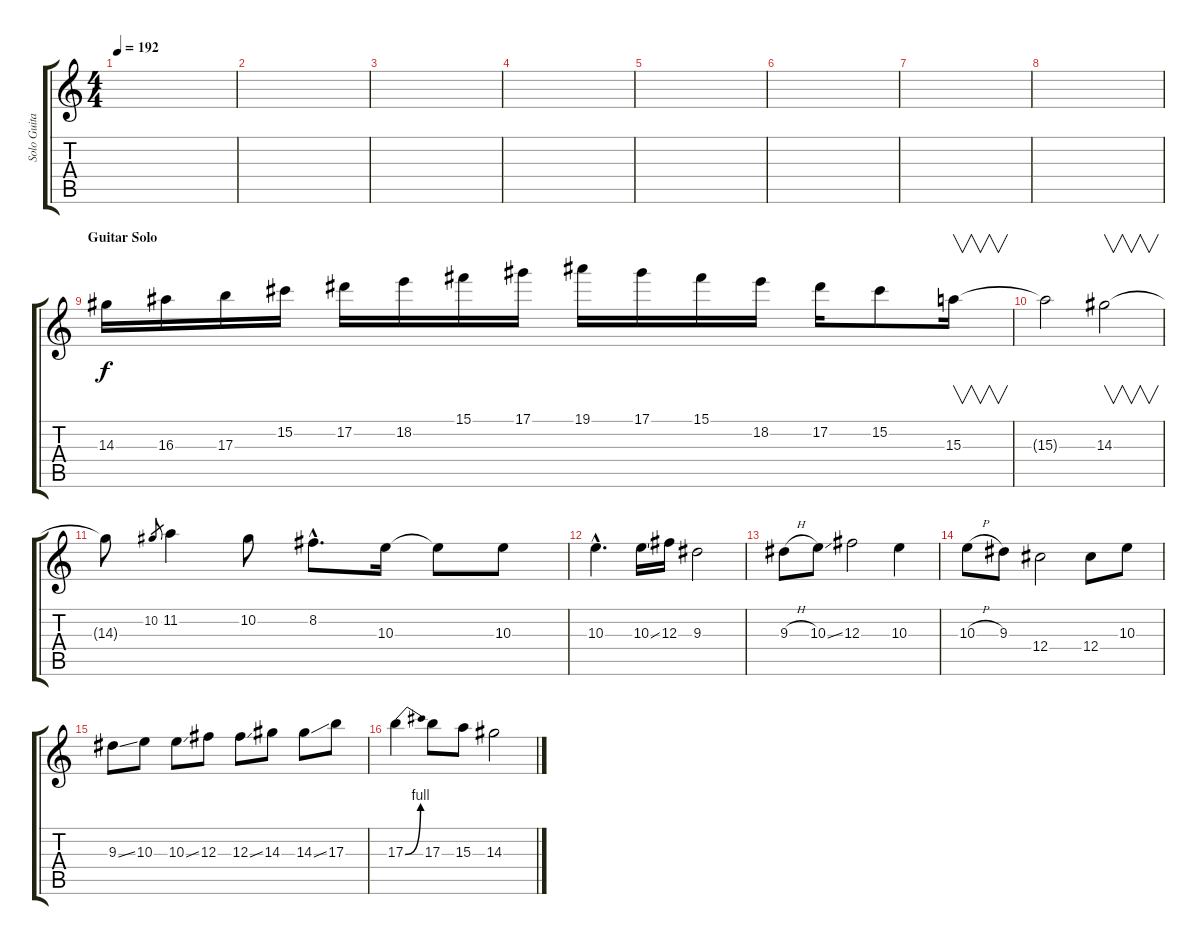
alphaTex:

\track ("Solo Guitar" "Solo Guita") {instrument distortionguitar}
\staff {score tabs}
\tuning (Eb4 Bb3 Gb3 Db3 Ab2 Eb2) {hide}
\ts (4 4)
\tempo 192
\clef g2
\ks c
|
|
|
|
|
|
|
|
\section ("" "Guitar Solo")
14.3.16 16.3.16 17.3.16 15.2.16 17.2.16 18.2.16 15.1.16 17.1.16 19.1.16 17.1.16 15.1.16 18.2.16 17.2.16 15.2.8 15.3.16{v} |
15.3{t}.2 14.3.2{v} |
14.3{t}.8 10.2.8{gr} 11.2.4 10.2.8 8.2{hac}.8{d} 10.3.16 10.3{t}.8 10.3.8 |
10.3{hac}.4{d} 10.3{ss}.16 12.3.16 9.3.2 |
9.3{h}.8 10.3{ss}.8 12.3.2 10.3.4 |
10.3{h}.8 9.3.8 12.4.2 12.4.8 10.3.8 |
9.3{ss}.8 10.3.8 10.3{ss}.8 12.3.8 12.3{ss}.8 14.3.8 14.3{ss}.8 17.3.8 |
17.3{be (bend 0 0 60 4)}.4 17.3.8 15.3.8 14.3.2
